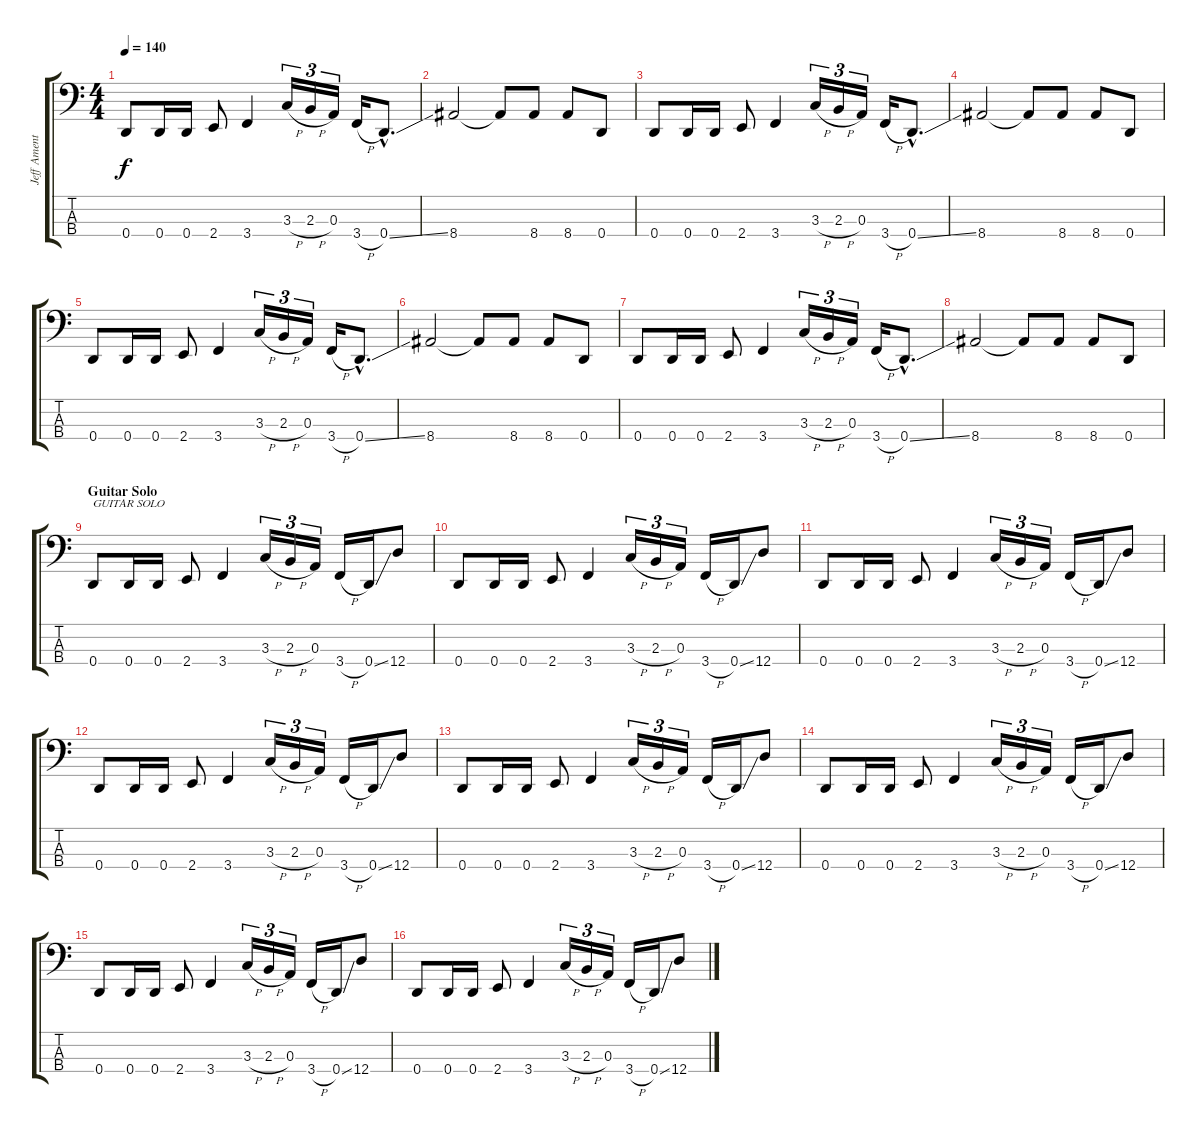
\track ("Jeff Ament" "Jeff Ament") {instrument electricbasspick}
\staff {score tabs}
\tuning (G2 D2 A1 D1) {hide}
\ts (4 4)
\tempo 140
\clef f4
\ks c
0.4.8{dy f} 0.4.16 0.4.16 2.4.8 3.4.4 3.3{h}.16{tu (3 2)} 2.3{h}.16{tu (3 2)} 0.3.16{tu (3 2)} 3.4{h}.16 0.4{ss hac}.8{d} |
8.4.2 8.4{t}.8 8.4.8 8.4.8 0.4.8 |
0.4.8 0.4.16 0.4.16 2.4.8 3.4.4 3.3{h}.16{tu (3 2)} 2.3{h}.16{tu (3 2)} 0.3.16{tu (3 2)} 3.4{h}.16 0.4{ss hac}.8{d} |
8.4.2 8.4{t}.8 8.4.8 8.4.8 0.4.8 |
0.4.8 0.4.16 0.4.16 2.4.8 3.4.4 3.3{h}.16{tu (3 2)} 2.3{h}.16{tu (3 2)} 0.3.16{tu (3 2)} 3.4{h}.16 0.4{ss hac}.8{d} |
8.4.2 8.4{t}.8 8.4.8 8.4.8 0.4.8 |
0.4.8 0.4.16 0.4.16 2.4.8 3.4.4 3.3{h}.16{tu (3 2)} 2.3{h}.16{tu (3 2)} 0.3.16{tu (3 2)} 3.4{h}.16 0.4{ss hac}.8{d} |
8.4.2 8.4{t}.8 8.4.8 8.4.8 0.4.8 |
\section ("" "Guitar Solo")
0.4.8{txt "GUITAR SOLO"} 0.4.16 0.4.16 2.4.8 3.4.4 3.3{h}.16{tu (3 2)} 2.3{h}.16{tu (3 2)} 0.3.16{tu (3 2)} 3.4{h}.16 0.4{ss}.16 12.4.8 |
0.4.8 0.4.16 0.4.16 2.4.8 3.4.4 3.3{h}.16{tu (3 2)} 2.3{h}.16{tu (3 2)} 0.3.16{tu (3 2)} 3.4{h}.16 0.4{ss}.16 12.4.8 |
0.4.8 0.4.16 0.4.16 2.4.8 3.4.4 3.3{h}.16{tu (3 2)} 2.3{h}.16{tu (3 2)} 0.3.16{tu (3 2)} 3.4{h}.16 0.4{ss}.16 12.4.8 |
0.4.8 0.4.16 0.4.16 2.4.8 3.4.4 3.3{h}.16{tu (3 2)} 2.3{h}.16{tu (3 2)} 0.3.16{tu (3 2)} 3.4{h}.16 0.4{ss}.16 12.4.8 |
0.4.8 0.4.16 0.4.16 2.4.8 3.4.4 3.3{h}.16{tu (3 2)} 2.3{h}.16{tu (3 2)} 0.3.16{tu (3 2)} 3.4{h}.16 0.4{ss}.16 12.4.8 |
0.4.8 0.4.16 0.4.16 2.4.8 3.4.4 3.3{h}.16{tu (3 2)} 2.3{h}.16{tu (3 2)} 0.3.16{tu (3 2)} 3.4{h}.16 0.4{ss}.16 12.4.8 |
0.4.8 0.4.16 0.4.16 2.4.8 3.4.4 3.3{h}.16{tu (3 2)} 2.3{h}.16{tu (3 2)} 0.3.16{tu (3 2)} 3.4{h}.16 0.4{ss}.16 12.4.8 |
0.4.8 0.4.16 0.4.16 2.4.8 3.4.4 3.3{h}.16{tu (3 2)} 2.3{h}.16{tu (3 2)} 0.3.16{tu (3 2)} 3.4{h}.16 0.4{ss}.16 12.4.8
